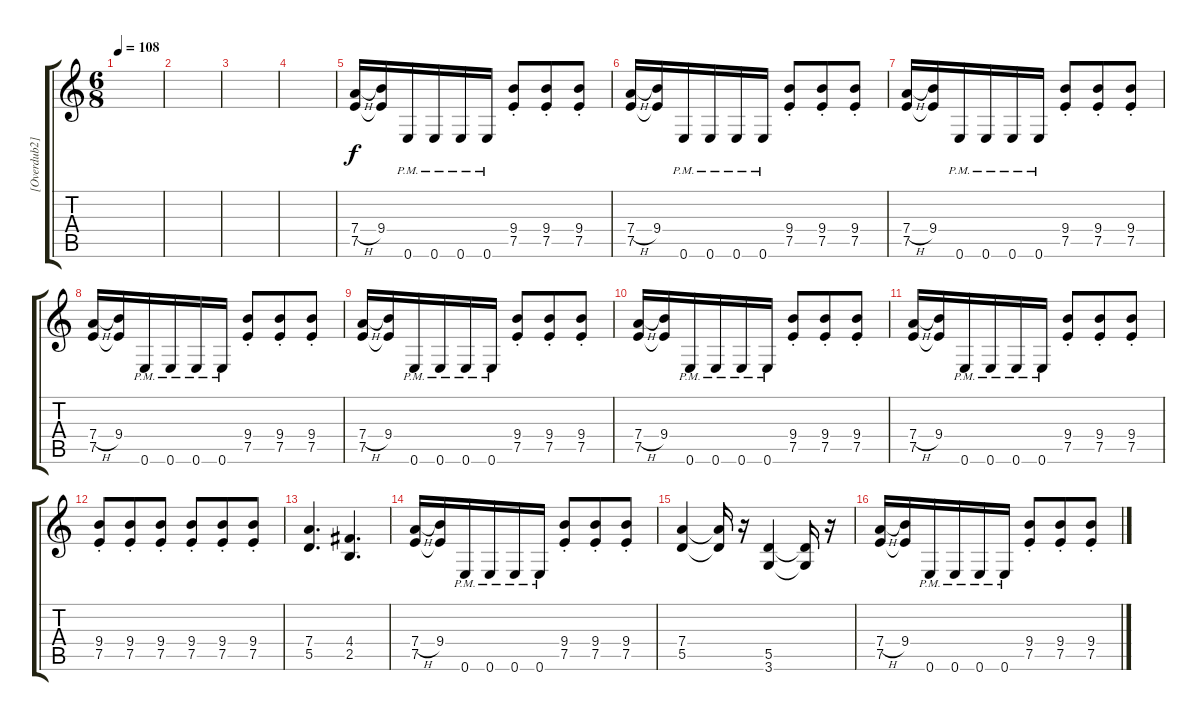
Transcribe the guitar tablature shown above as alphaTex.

\track ("[Overdub2]" "[Overdub2]") {instrument distortionguitar}
\staff {score tabs}
\tuning (E4 B3 G3 D3 A2 E2) {hide}
\ts (6 8)
\tempo 108
\clef g2
\ks c
|
|
|
|
(7.4{h} 7.5).16{volume 14 balance 1 instrument distortionguitar} (9.4 7.5{t}).16 0.6{pm}.16 0.6{pm}.16 0.6{pm}.16 0.6{pm}.16 (9.4{st} 7.5{st}).8 (9.4{st} 7.5{st}).8 (9.4{st} 7.5{st}).8 |
(7.4{h} 7.5).16 (9.4 7.5{t}).16 0.6{pm}.16 0.6{pm}.16 0.6{pm}.16 0.6{pm}.16 (9.4{st} 7.5{st}).8 (9.4{st} 7.5{st}).8 (9.4{st} 7.5{st}).8 |
(7.4{h} 7.5).16 (9.4 7.5{t}).16 0.6{pm}.16 0.6{pm}.16 0.6{pm}.16 0.6{pm}.16 (9.4{st} 7.5{st}).8 (9.4{st} 7.5{st}).8 (9.4{st} 7.5{st}).8 |
(7.4{h} 7.5).16 (9.4 7.5{t}).16 0.6{pm}.16 0.6{pm}.16 0.6{pm}.16 0.6{pm}.16 (9.4{st} 7.5{st}).8 (9.4{st} 7.5{st}).8 (9.4{st} 7.5{st}).8 |
(7.4{h} 7.5).16 (9.4 7.5{t}).16 0.6{pm}.16 0.6{pm}.16 0.6{pm}.16 0.6{pm}.16 (9.4{st} 7.5{st}).8 (9.4{st} 7.5{st}).8 (9.4{st} 7.5{st}).8 |
(7.4{h} 7.5).16 (9.4 7.5{t}).16 0.6{pm}.16 0.6{pm}.16 0.6{pm}.16 0.6{pm}.16 (9.4{st} 7.5{st}).8 (9.4{st} 7.5{st}).8 (9.4{st} 7.5{st}).8 |
(7.4{h} 7.5).16 (9.4 7.5{t}).16 0.6{pm}.16 0.6{pm}.16 0.6{pm}.16 0.6{pm}.16 (9.4{st} 7.5{st}).8 (9.4{st} 7.5{st}).8 (9.4{st} 7.5{st}).8 |
(9.4{st} 7.5{st}).8 (9.4{st} 7.5{st}).8 (9.4{st} 7.5{st}).8 (9.4{st} 7.5{st}).8 (9.4{st} 7.5{st}).8 (9.4{st} 7.5{st}).8 |
(7.4 5.5).4{d} (4.4 2.5).4{d} |
(7.4{h} 7.5).16 (9.4 7.5{t}).16 0.6{pm}.16 0.6{pm}.16 0.6{pm}.16 0.6{pm}.16 (9.4{st} 7.5{st}).8 (9.4{st} 7.5{st}).8 (9.4{st} 7.5{st}).8 |
(7.4 5.5).4 (7.4{t} 5.5{t}).16 r.16 (5.5 3.6).4 (5.5{t} 3.6{t}).16 r.16 |
(7.4{h} 7.5).16 (9.4 7.5{t}).16 0.6{pm}.16 0.6{pm}.16 0.6{pm}.16 0.6{pm}.16 (9.4{st} 7.5{st}).8 (9.4{st} 7.5{st}).8 (9.4{st} 7.5{st}).8
